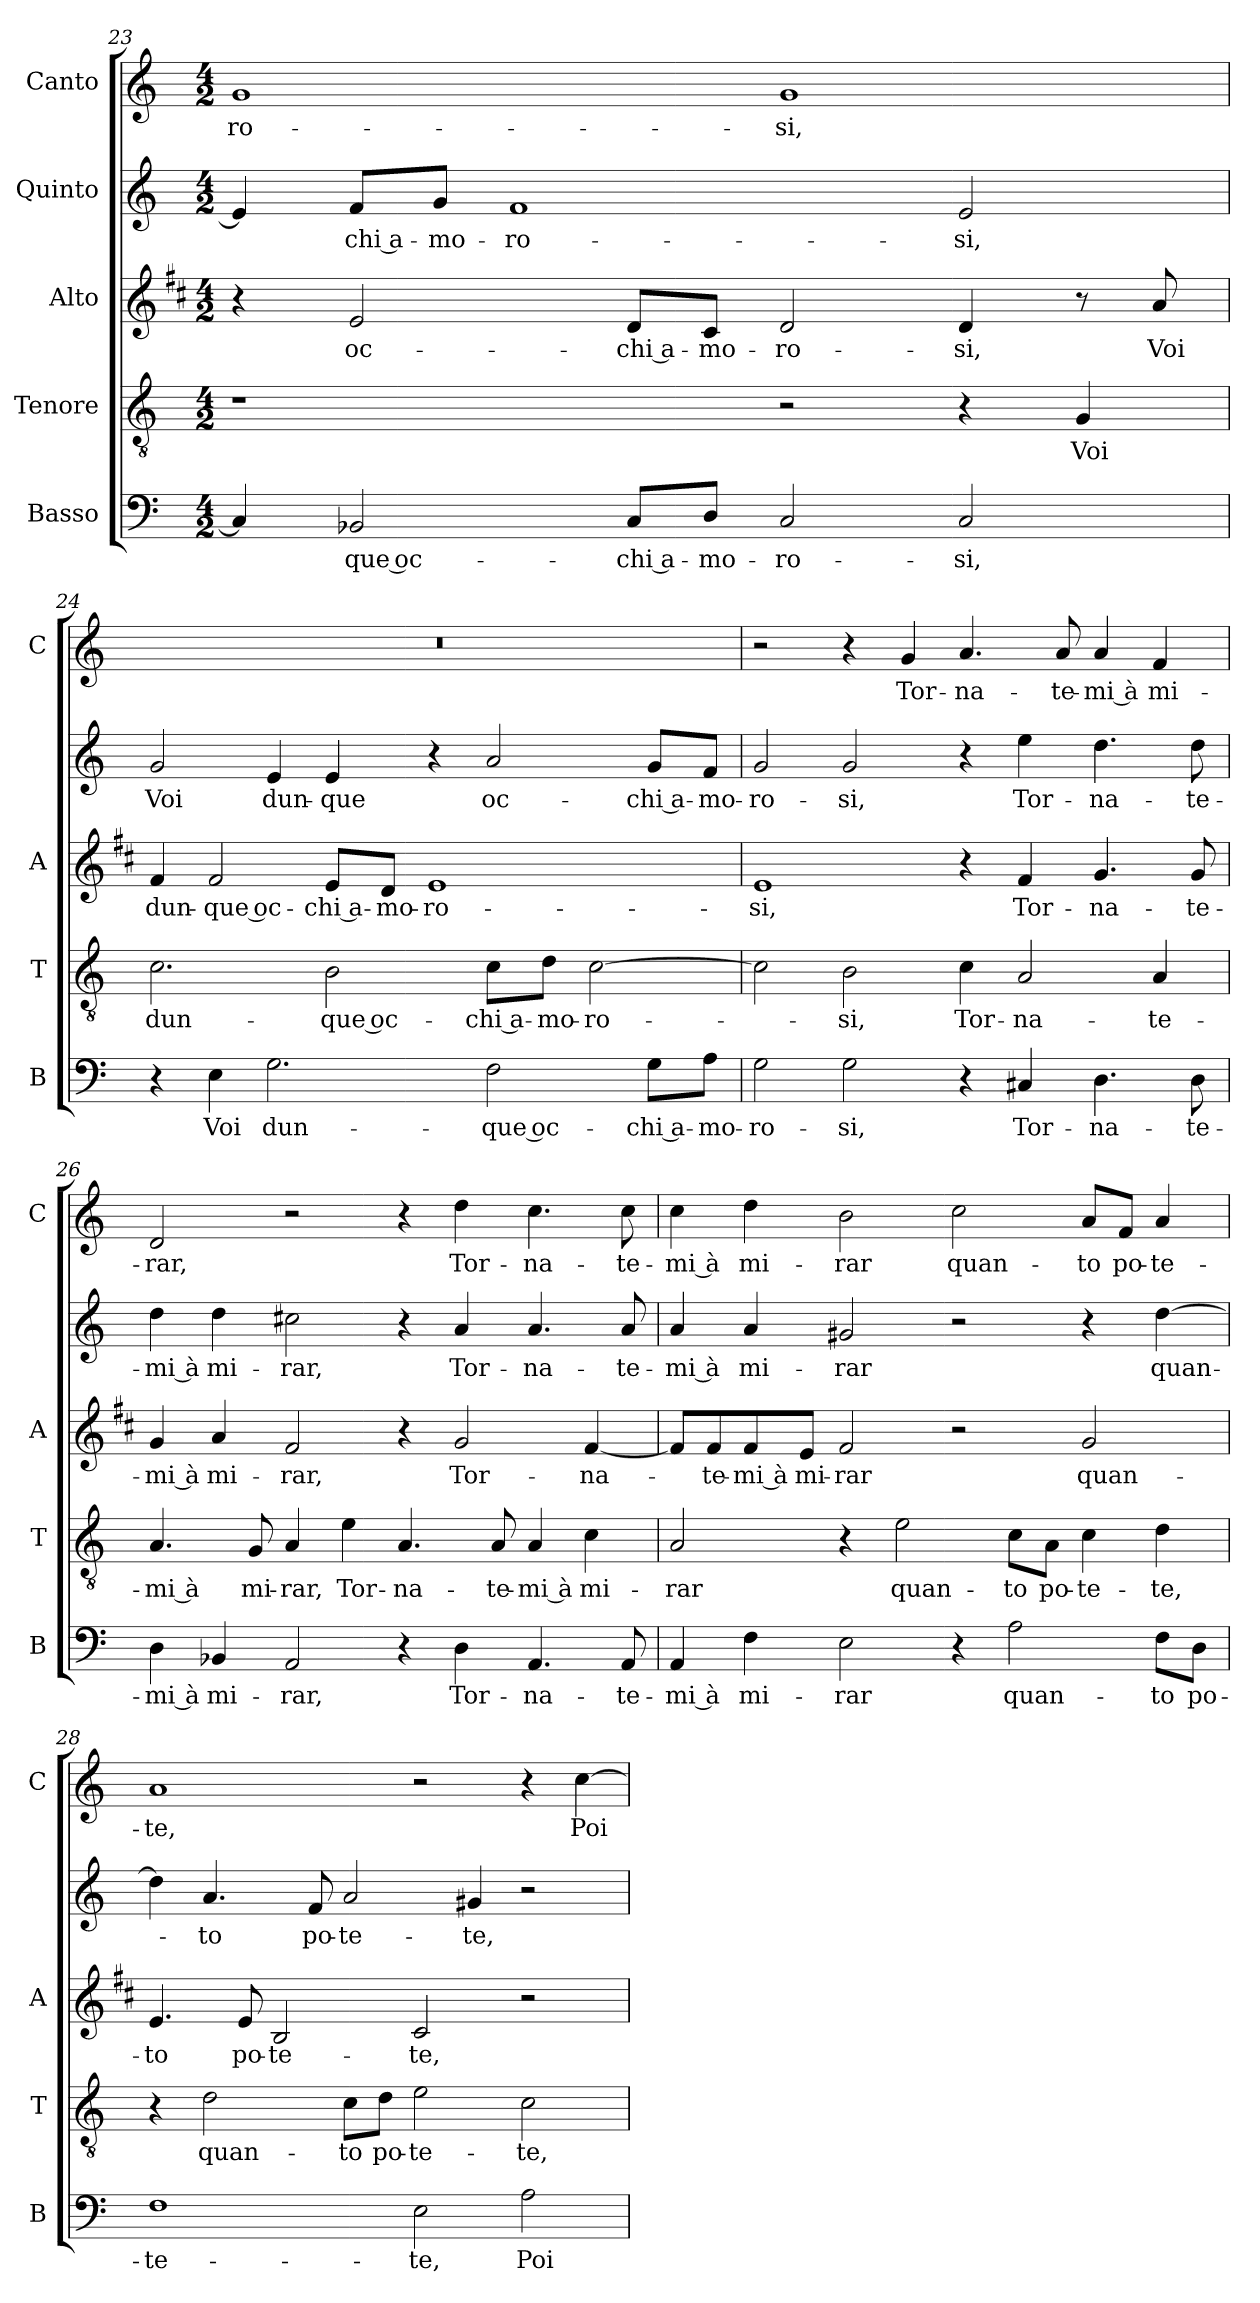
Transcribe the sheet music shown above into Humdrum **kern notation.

**kern	**text	**kern	**text	**kern	**text	**kern	**text	**kern	**text
*part5	*part5	*part4	*part4	*part3	*part3	*part2	*part2	*part1	*part1
*staff5	*staff5	*staff4	*staff4	*staff3	*staff3	*staff2	*staff2	*staff1	*staff1
*I"Basso	*	*I"Tenore	*	*I"Alto	*	*I"Quinto	*	*I"Canto	*
*I'B	*	*I'T	*	*I'A	*	*	*	*I'C	*
!!LO:LB:g=z
*clefF4	*	*clefGv2	*	*clefG2	*	*clefG2	*	*clefG2	*
*	*	*	*	*ITrd1c2	*	*	*	*	*
*k[]	*	*k[]	*	*k[]	*	*k[]	*	*k[]	*
*C:	*	*C:	*	*C:	*	*C:	*	*C:	*
*M4/2	*	*M4/2	*	*M4/2	*	*M4/2	*	*M4/2	*
=23	=23	=23	=23	=23	=23	=23	=23	=23	=23
!	!	!	!	!	!	!	!	!	!LO:LY:b
4C/]	.	1r	.	4r	.	4e/]	.	1g	-ro-
!	!LO:LY:b	!	!	!	!LO:LY:b	!	!LO:LY:b	!	!
2BB-X/	-que oc-	.	.	2d/	oc-	8f/L	-chi a-	.	.
!	!	!	!	!	!	!	!LO:LY:b	!	!
.	.	.	.	.	.	8g/J	-mo-	.	.
!	!	!	!	!	!	!	!LO:LY:b	!	!
.	.	.	.	.	.	1f	-ro-	.	.
!	!LO:LY:b	!	!	!	!LO:LY:b	!	!	!	!
8C/L	-chi a-	.	.	8c/L	-chi a-	.	.	.	.
!	!LO:LY:b	!	!	!	!LO:LY:b	!	!	!	!
8D/J	-mo-	.	.	8B/J	-mo-	.	.	.	.
!	!LO:LY:b	!	!	!	!LO:LY:b	!	!	!	!LO:LY:b
2C/	-ro-	2r	.	2c/	-ro-	.	.	1g	-si,
!	!LO:LY:b	!	!	!	!LO:LY:b	!	!LO:LY:b	!	!
2C/	-si,	4r	.	4c/	-si,	2e/	-si,	.	.
!	!	!	!LO:LY:b	!	!	!	!	!	!
.	.	4G/	Voi	8r	.	.	.	.	.
!	!	!	!	!	!LO:LY:b	!	!	!	!
.	.	.	.	8g/	Voi	.	.	.	.
=24	=24	=24	=24	=24	=24	=24	=24	=24	=24
!	!	!	!LO:LY:b	!	!LO:LY:b	!	!LO:LY:b	!	!
4r	.	2.c\	dun-	4e/	dun-	2g/	Voi	0r	.
!	!LO:LY:b	!	!	!	!LO:LY:b	!	!	!	!
4E\	Voi	.	.	2e/	-que oc-	.	.	.	.
!	!LO:LY:b	!	!	!	!	!	!LO:LY:b	!	!
2.G\	dun-	.	.	.	.	4e/	dun-	.	.
!	!	!	!LO:LY:b	!	!LO:LY:b	!	!LO:LY:b	!	!
.	.	2B\	-que oc-	8d/L	-chi a-	4e/	-que	.	.
!	!	!	!	!	!LO:LY:b	!	!	!	!
.	.	.	.	8c/J	-mo-	.	.	.	.
!	!	!	!	!	!LO:LY:b	!	!	!	!
.	.	.	.	1d	-ro-	4r	.	.	.
!	!LO:LY:b	!	!LO:LY:b	!	!	!	!LO:LY:b	!	!
2F\	-que oc-	8c\L	-chi a-	.	.	2a/	oc-	.	.
!	!	!	!LO:LY:b	!	!	!	!	!	!
.	.	8d\J	-mo-	.	.	.	.	.	.
!	!	!	!LO:LY:b	!	!	!	!	!	!
.	.	[2c\	-ro-	.	.	.	.	.	.
!	!LO:LY:b	!	!	!	!	!	!LO:LY:b	!	!
8G\L	-chi a-	.	.	.	.	8g/L	-chi a-	.	.
!	!LO:LY:b	!	!	!	!	!	!LO:LY:b	!	!
8A\J	-mo-	.	.	.	.	8f/J	-mo-	.	.
=25	=25	=25	=25	=25	=25	=25	=25	=25	=25
!	!LO:LY:b	!	!	!	!LO:LY:b	!	!LO:LY:b	!	!
2G\	-ro-	2c\]	.	1d	-si,	2g/	-ro-	2r	.
!	!LO:LY:b	!	!LO:LY:b	!	!	!	!LO:LY:b	!	!
2G\	-si,	2B\	-si,	.	.	2g/	-si,	4r	.
!	!	!	!	!	!	!	!	!	!LO:LY:b
.	.	.	.	.	.	.	.	4g/	Tor-
!	!	!	!LO:LY:b	!	!	!	!	!	!LO:LY:b
4r	.	4c\	Tor-	4r	.	4r	.	4.a/	-na-
!	!LO:LY:b	!	!LO:LY:b	!	!LO:LY:b	!	!LO:LY:b	!	!
4C#X/	Tor-	2A/	-na-	4e/	Tor-	4ee\	Tor-	.	.
!	!	!	!	!	!	!	!	!	!LO:LY:b
.	.	.	.	.	.	.	.	8a/	-te-
!	!LO:LY:b	!	!	!	!LO:LY:b	!	!LO:LY:b	!	!LO:LY:b
4.D\	-na-	.	.	4.f/	-na-	4.dd\	-na-	4a/	-mi à
!	!	!	!LO:LY:b	!	!	!	!	!	!LO:LY:b
.	.	4A/	-te-	.	.	.	.	4f/	mi-
!	!LO:LY:b	!	!	!	!LO:LY:b	!	!LO:LY:b	!	!
8D\	-te-	.	.	8f/	-te-	8dd\	-te-	.	.
!!LO:LB:g=z
=26	=26	=26	=26	=26	=26	=26	=26	=26	=26
!	!LO:LY:b	!	!LO:LY:b	!	!LO:LY:b	!	!LO:LY:b	!	!LO:LY:b
4D\	-mi à	4.A/	-mi à	4f/	-mi à	4dd\	-mi à	2d/	-rar,
!	!LO:LY:b	!	!	!	!LO:LY:b	!	!LO:LY:b	!	!
4BB-X/	mi-	.	.	4g/	mi-	4dd\	mi-	.	.
!	!	!	!LO:LY:b	!	!	!	!	!	!
.	.	8G/	mi-	.	.	.	.	.	.
!	!LO:LY:b	!	!LO:LY:b	!	!LO:LY:b	!	!LO:LY:b	!	!
2AA/	-rar,	4A/	-rar,	2e/	-rar,	2cc#X\	-rar,	2r	.
!	!	!	!LO:LY:b	!	!	!	!	!	!
.	.	4e\	Tor-	.	.	.	.	.	.
!	!	!	!LO:LY:b	!	!	!	!	!	!
4r	.	4.A/	-na-	4r	.	4r	.	4r	.
!	!LO:LY:b	!	!	!	!LO:LY:b	!	!LO:LY:b	!	!LO:LY:b
4D\	Tor-	.	.	2f/	Tor-	4a/	Tor-	4dd\	Tor-
!	!	!	!LO:LY:b	!	!	!	!	!	!
.	.	8A/	-te-	.	.	.	.	.	.
!	!LO:LY:b	!	!LO:LY:b	!	!	!	!LO:LY:b	!	!LO:LY:b
4.AA/	-na-	4A/	-mi à	.	.	4.a/	-na-	4.cc\	-na-
!	!	!	!LO:LY:b	!	!LO:LY:b	!	!	!	!
.	.	4c\	mi-	[4e/	-na-	.	.	.	.
!	!LO:LY:b	!	!	!	!	!	!LO:LY:b	!	!LO:LY:b
8AA/	-te-	.	.	.	.	8a/	-te-	8cc\	-te-
=27	=27	=27	=27	=27	=27	=27	=27	=27	=27
!	!LO:LY:b	!	!LO:LY:b	!	!	!	!LO:LY:b	!	!LO:LY:b
4AA/	-mi à	2A/	-rar	8e/L]	.	4a/	-mi à	4cc\	-mi à
!	!	!	!	!	!LO:LY:b	!	!	!	!
.	.	.	.	8e/	-te-	.	.	.	.
!	!LO:LY:b	!	!	!	!LO:LY:b	!	!LO:LY:b	!	!LO:LY:b
4F\	mi-	.	.	8e/	-mi à	4a/	mi-	4dd\	mi-
!	!	!	!	!	!LO:LY:b	!	!	!	!
.	.	.	.	8d/J	mi-	.	.	.	.
!	!LO:LY:b	!	!	!	!LO:LY:b	!	!LO:LY:b	!	!LO:LY:b
2E\	-rar	4r	.	2e/	-rar	2g#X/	-rar	2b\	-rar
!	!	!	!LO:LY:b	!	!	!	!	!	!
.	.	2e\	quan-	.	.	.	.	.	.
!	!	!	!	!	!	!	!	!	!LO:LY:b
4r	.	.	.	2r	.	2r	.	2cc\	quan-
!	!LO:LY:b	!	!LO:LY:b	!	!	!	!	!	!
2A\	quan-	8c\L	-to	.	.	.	.	.	.
!	!	!	!LO:LY:b	!	!	!	!	!	!
.	.	8A\J	po-	.	.	.	.	.	.
!	!	!	!LO:LY:b	!	!LO:LY:b	!	!	!	!LO:LY:b
.	.	4c\	-te-	2f/	quan-	4r	.	8a/L	-to
!	!	!	!	!	!	!	!	!	!LO:LY:b
.	.	.	.	.	.	.	.	8f/J	po-
!	!LO:LY:b	!	!LO:LY:b	!	!	!	!LO:LY:b	!	!LO:LY:b
8F\L	-to	4d\	-te,	.	.	[4dd\	quan-	4a/	-te-
!	!LO:LY:b	!	!	!	!	!	!	!	!
8D\J	po-	.	.	.	.	.	.	.	.
=28	=28	=28	=28	=28	=28	=28	=28	=28	=28
!	!LO:LY:b	!	!	!	!LO:LY:b	!	!	!	!LO:LY:b
1F	-te-	4r	.	4.d/	-to	4dd\]	.	1a	-te,
!	!	!	!LO:LY:b	!	!	!	!LO:LY:b	!	!
.	.	2d\	quan-	.	.	4.a/	-to	.	.
!	!	!	!	!	!LO:LY:b	!	!	!	!
.	.	.	.	8d/	po-	.	.	.	.
!	!	!	!	!	!LO:LY:b	!	!	!	!
.	.	.	.	2A/	-te-	.	.	.	.
!	!	!	!	!	!	!	!LO:LY:b	!	!
.	.	.	.	.	.	8f/	po-	.	.
!	!	!	!LO:LY:b	!	!	!	!LO:LY:b	!	!
.	.	8c\L	-to	.	.	2a/	-te-	.	.
!	!	!	!LO:LY:b	!	!	!	!	!	!
.	.	8d\J	po-	.	.	.	.	.	.
!	!LO:LY:b	!	!LO:LY:b	!	!LO:LY:b	!	!	!	!
2E\	-te,	2e\	-te-	2B/	-te,	.	.	2r	.
!	!	!	!	!	!	!	!LO:LY:b	!	!
.	.	.	.	.	.	4g#X/	-te,	.	.
!	!LO:LY:b	!	!LO:LY:b	!	!	!	!	!	!
2A\	Poi-	2c\	-te,	2r	.	2r	.	4r	.
!	!	!	!	!	!	!	!	!	!LO:LY:b
.	.	.	.	.	.	.	.	[4cc\	Poi-
=	=	=	=	=	=	=	=	=	=
*-	*-	*-	*-	*-	*-	*-	*-	*-	*-
